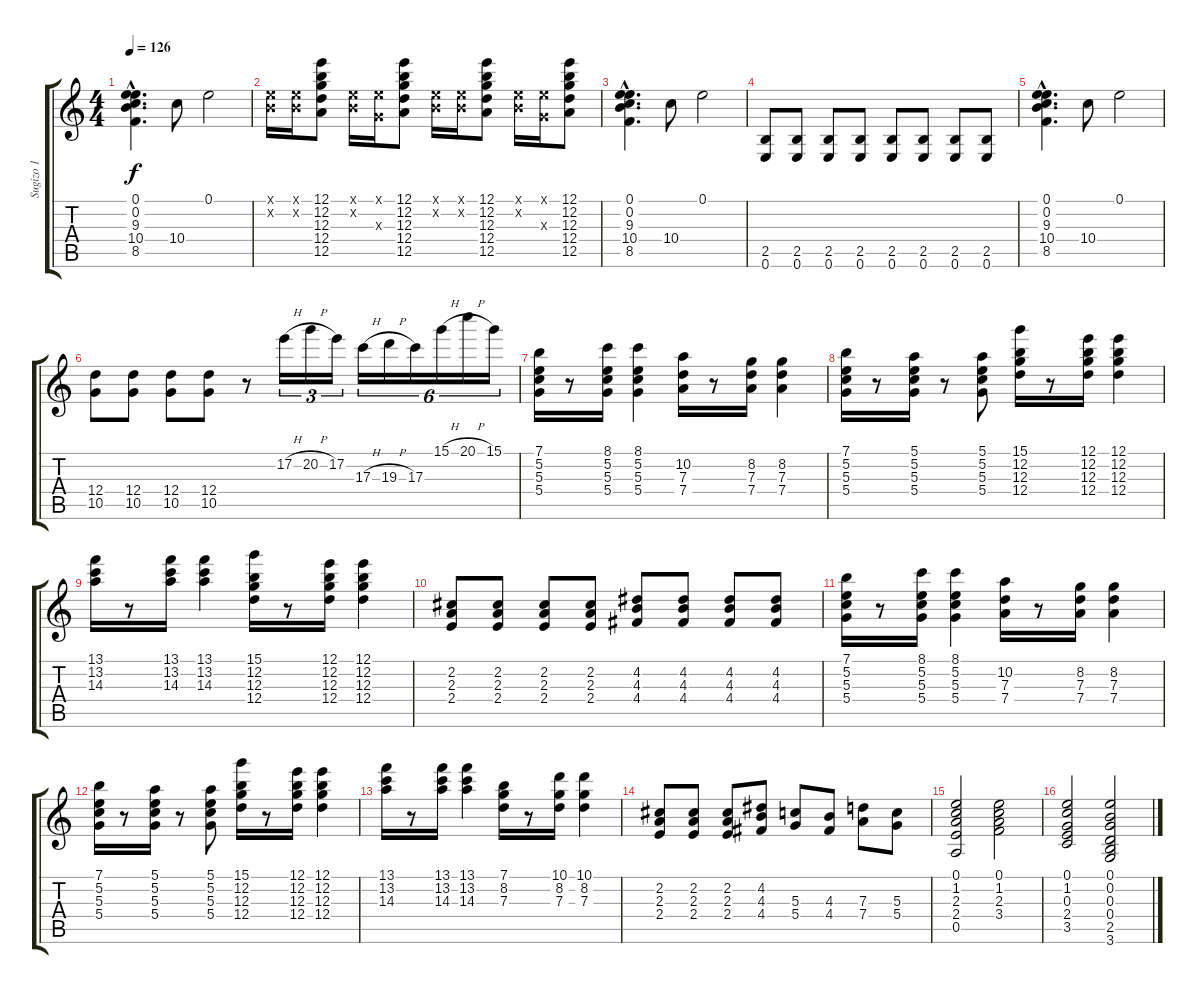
\track ("Sugizo 1" "Sugizo 1") {instrument distortionguitar}
\staff {score tabs}
\tuning (E4 B3 G3 D3 A2 E2) {hide}
\ts (4 4)
\tempo 126
\clef g2
\ks c
(0.1{hac} 0.2{hac} 9.3{hac} 10.4{hac} 8.5{hac}).4{d dy f} 10.4.8 0.1.2 |
(0.1{x} 0.2{x}).16 (0.1{x} 0.2{x}).16 (12.1 12.2 12.3 12.4 12.5).8 (0.1{x} 0.2{x}).16 (0.1{x} 0.3{x}).16 (12.1 12.2 12.3 12.4 12.5).8 (0.1{x} 0.2{x}).16 (0.1{x} 0.2{x}).16 (12.1 12.2 12.3 12.4 12.5).8 (0.1{x} 0.2{x}).16 (0.1{x} 0.3{x}).16 (12.1 12.2 12.3 12.4 12.5).8 |
(0.1{hac} 0.2{hac} 9.3{hac} 10.4{hac} 8.5{hac}).4{d} 10.4.8 0.1.2 |
(2.5 0.6).8 (2.5 0.6).8 (2.5 0.6).8 (2.5 0.6).8 (2.5 0.6).8 (2.5 0.6).8 (2.5 0.6).8 (2.5 0.6).8 |
(0.1{hac} 0.2{hac} 9.3{hac} 10.4{hac} 8.5{hac}).4{d} 10.4.8 0.1.2 |
(12.4 10.5).8 (12.4 10.5).8 (12.4 10.5).8 (12.4 10.5).8 r.8 17.2{h}.16{tu (3 2)} 20.2{h}.16{tu (3 2)} 17.2.16{tu (3 2)} 17.3{h}.16{tu (6 4)} 19.3{h}.16{tu (6 4)} 17.3.16{tu (6 4)} 15.1{h}.16{tu (6 4)} 20.1{h}.16{tu (6 4)} 15.1.16{tu (6 4)} |
(7.1 5.2 5.3 5.4).16 r.8 (8.1 5.2 5.3 5.4).16 (8.1 5.2 5.3 5.4).4 (10.2 7.3 7.4).16 r.8 (8.2 7.3 7.4).16 (8.2 7.3 7.4).4 |
(7.1 5.2 5.3 5.4).16 r.8 (5.1 5.2 5.3 5.4).16 r.8 (5.1 5.2 5.3 5.4).8 (15.1 12.2 12.3 12.4).16 r.8 (12.1 12.2 12.3 12.4).16 (12.1 12.2 12.3 12.4).4 |
(13.1 13.2 14.3).16 r.8 (13.1 13.2 14.3).16 (13.1 13.2 14.3).4 (15.1 12.2 12.3 12.4).16 r.8 (12.1 12.2 12.3 12.4).16 (12.1 12.2 12.3 12.4).4 |
(2.2 2.3 2.4).8 (2.2 2.3 2.4).8 (2.2 2.3 2.4).8 (2.2 2.3 2.4).8 (4.2 4.3 4.4).8 (4.2 4.3 4.4).8 (4.2 4.3 4.4).8 (4.2 4.3 4.4).8 |
(7.1 5.2 5.3 5.4).16 r.8 (8.1 5.2 5.3 5.4).16 (8.1 5.2 5.3 5.4).4 (10.2 7.3 7.4).16 r.8 (8.2 7.3 7.4).16 (8.2 7.3 7.4).4 |
(7.1 5.2 5.3 5.4).16 r.8 (5.1 5.2 5.3 5.4).16 r.8 (5.1 5.2 5.3 5.4).8 (15.1 12.2 12.3 12.4).16 r.8 (12.1 12.2 12.3 12.4).16 (12.1 12.2 12.3 12.4).4 |
(13.1 13.2 14.3).16 r.8 (13.1 13.2 14.3).16 (13.1 13.2 14.3).4 (7.1 8.2 7.3).16 r.8 (10.1 8.2 7.3).16 (10.1 8.2 7.3).4 |
(2.2 2.3 2.4).8 (2.2 2.3 2.4).8 (2.2 2.3 2.4).8 (4.2 4.3 4.4).8 (5.3 5.4).8 (4.3 4.4).8 (7.3 7.4).8 (5.3 5.4).8 |
(0.1 1.2 2.3 2.4 0.5).2 (0.1 1.2 2.3 3.4).2 |
(0.1 1.2 0.3 2.4 3.5).2 (0.1 0.2 0.3 0.4 2.5 3.6).2
